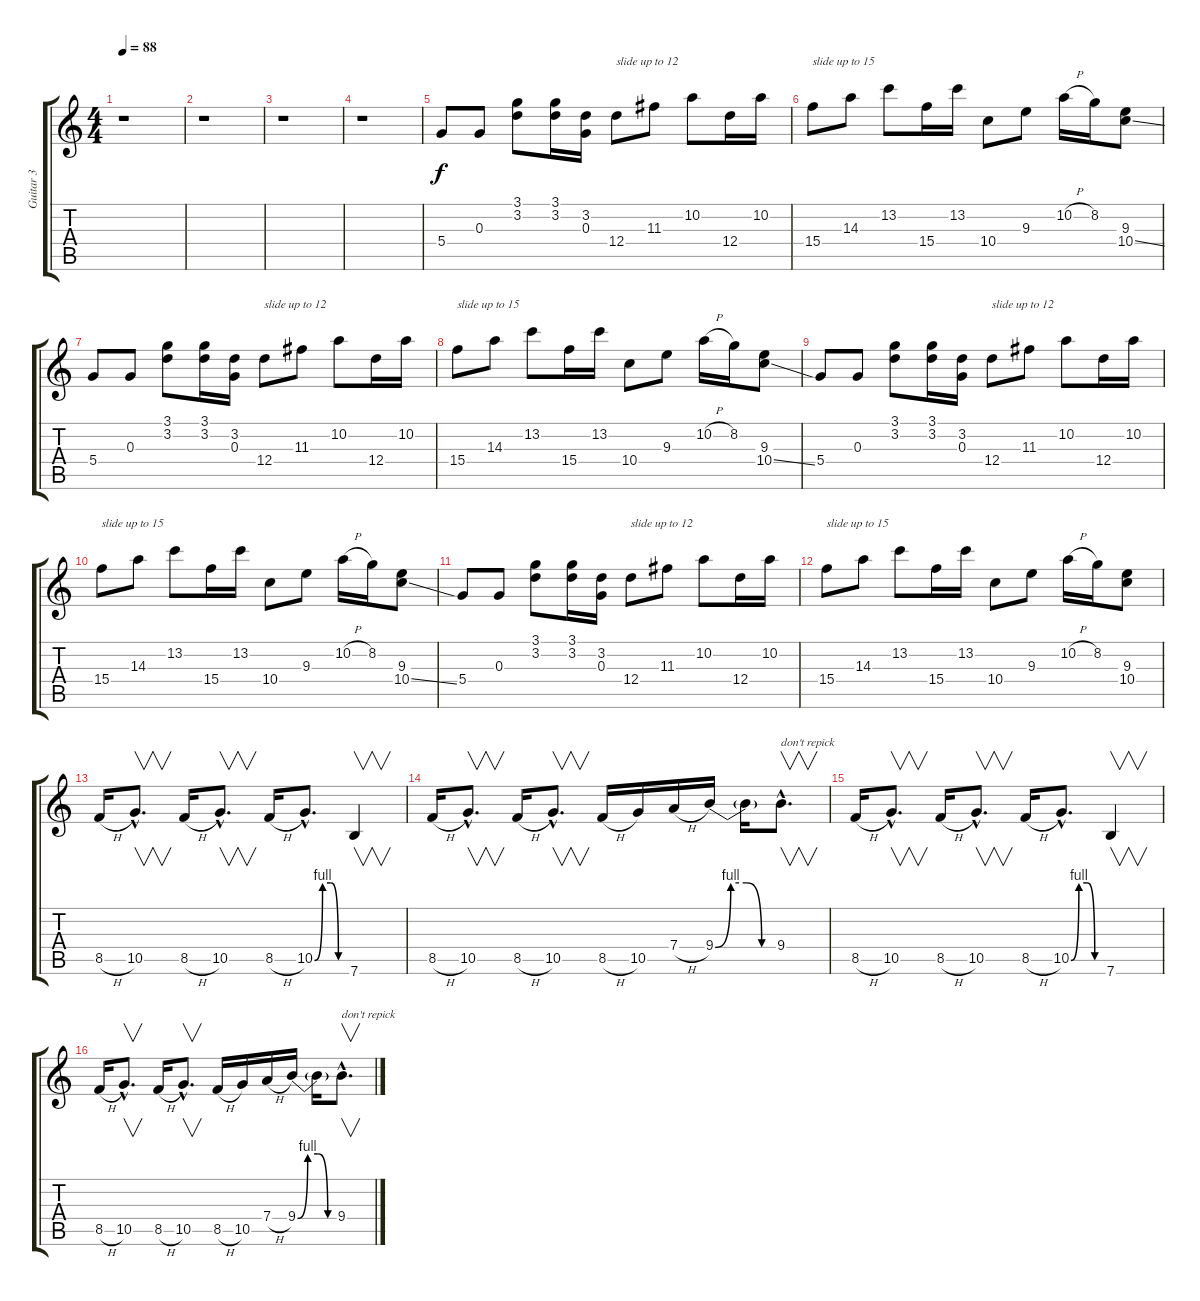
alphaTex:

\track ("Guitar 3" "Guitar 3") {instrument distortionguitar}
\staff {score tabs}
\tuning (E4 B3 G3 D3 A2 E2) {hide}
\ts (4 4)
\tempo 88
\clef g2
\ks c
r.1{dy f} |
r.1 |
r.1 |
r.1 |
5.4.8 0.3.8 (3.1 3.2).8 (3.1 3.2).16 (3.2 0.3).16 12.4.8{txt "slide up to 12"} 11.3.8 10.2.8 12.4.16 10.2.16 |
15.4.8{txt "slide up to 15"} 14.3.8 13.2.8 15.4.16 13.2.16 10.4.8 9.3.8 10.2{h}.16 8.2.16 (9.3 10.4{ss}).8 |
5.4.8 0.3.8 (3.1 3.2).8 (3.1 3.2).16 (3.2 0.3).16 12.4.8{txt "slide up to 12"} 11.3.8 10.2.8 12.4.16 10.2.16 |
15.4.8{txt "slide up to 15"} 14.3.8 13.2.8 15.4.16 13.2.16 10.4.8 9.3.8 10.2{h}.16 8.2.16 (9.3 10.4{ss}).8 |
5.4.8 0.3.8 (3.1 3.2).8 (3.1 3.2).16 (3.2 0.3).16 12.4.8{txt "slide up to 12"} 11.3.8 10.2.8 12.4.16 10.2.16 |
15.4.8{txt "slide up to 15"} 14.3.8 13.2.8 15.4.16 13.2.16 10.4.8 9.3.8 10.2{h}.16 8.2.16 (9.3 10.4{ss}).8 |
5.4.8 0.3.8 (3.1 3.2).8 (3.1 3.2).16 (3.2 0.3).16 12.4.8{txt "slide up to 12"} 11.3.8 10.2.8 12.4.16 10.2.16 |
15.4.8{txt "slide up to 15"} 14.3.8 13.2.8 15.4.16 13.2.16 10.4.8 9.3.8 10.2{h}.16 8.2.16 (9.3 10.4).8 |
8.5{h}.16 10.5{hac}.8{v d} 8.5{h}.16 10.5{hac}.8{v d} 8.5{h}.16 10.5{be (custom 0 0 15 4 30 4 45 0 60 0) hac}.8{d} 7.6.4{v} |
8.5{h}.16 10.5{hac}.8{v d} 8.5{h}.16 10.5{hac}.8{v d} 8.5{h}.16 10.5.16 7.4{h}.16 9.4{be (custom 0 0 15 4 30 4 45 0 60 0)}.16 9.4{t}.16 9.4{hac}.8{v d txt "don't repick"} |
8.5{h}.16 10.5{hac}.8{v d} 8.5{h}.16 10.5{hac}.8{v d} 8.5{h}.16 10.5{be (custom 0 0 15 4 30 4 45 0 60 0) hac}.8{d} 7.6.4{v} |
8.5{h}.16 10.5{hac}.8{v d} 8.5{h}.16 10.5{hac}.8{v d} 8.5{h}.16 10.5.16 7.4{h}.16 9.4{be (custom 0 0 15 4 30 4 45 0 60 0)}.16 9.4{t}.16 9.4{hac}.8{v d txt "don't repick"}
